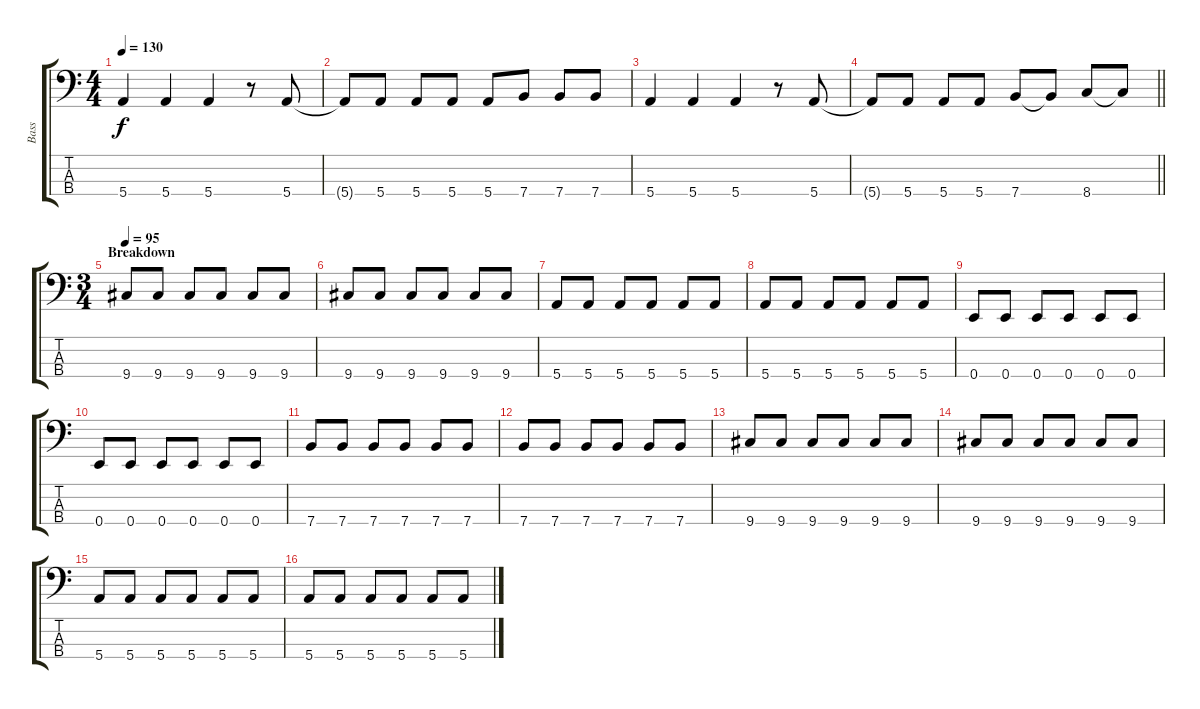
\track ("Bass" "Bass") {instrument electricbassfinger}
\staff {score tabs}
\tuning (G2 D2 A1 E1) {hide}
\ts (4 4)
\tempo 130
\clef f4
\ks c
5.4.4{dy f} 5.4.4 5.4.4 r.8 5.4.8 |
5.4{t}.8 5.4.8 5.4.8 5.4.8 5.4.8 7.4.8 7.4.8 7.4.8 |
5.4.4 5.4.4 5.4.4 r.8 5.4.8 |
\barLineRight lightlight
5.4{t}.8 5.4.8 5.4.8 5.4.8 7.4.8 7.4{t}.8 8.4.8 8.4{t}.8 |
\ts (3 4)
\section ("" "Breakdown")
\tempo 95
9.4.8 9.4.8 9.4.8 9.4.8 9.4.8 9.4.8 |
9.4.8 9.4.8 9.4.8 9.4.8 9.4.8 9.4.8 |
5.4.8 5.4.8 5.4.8 5.4.8 5.4.8 5.4.8 |
5.4.8 5.4.8 5.4.8 5.4.8 5.4.8 5.4.8 |
0.4.8 0.4.8 0.4.8 0.4.8 0.4.8 0.4.8 |
0.4.8 0.4.8 0.4.8 0.4.8 0.4.8 0.4.8 |
7.4.8 7.4.8 7.4.8 7.4.8 7.4.8 7.4.8 |
7.4.8 7.4.8 7.4.8 7.4.8 7.4.8 7.4.8 |
9.4.8 9.4.8 9.4.8 9.4.8 9.4.8 9.4.8 |
9.4.8 9.4.8 9.4.8 9.4.8 9.4.8 9.4.8 |
5.4.8 5.4.8 5.4.8 5.4.8 5.4.8 5.4.8 |
5.4.8 5.4.8 5.4.8 5.4.8 5.4.8 5.4.8
